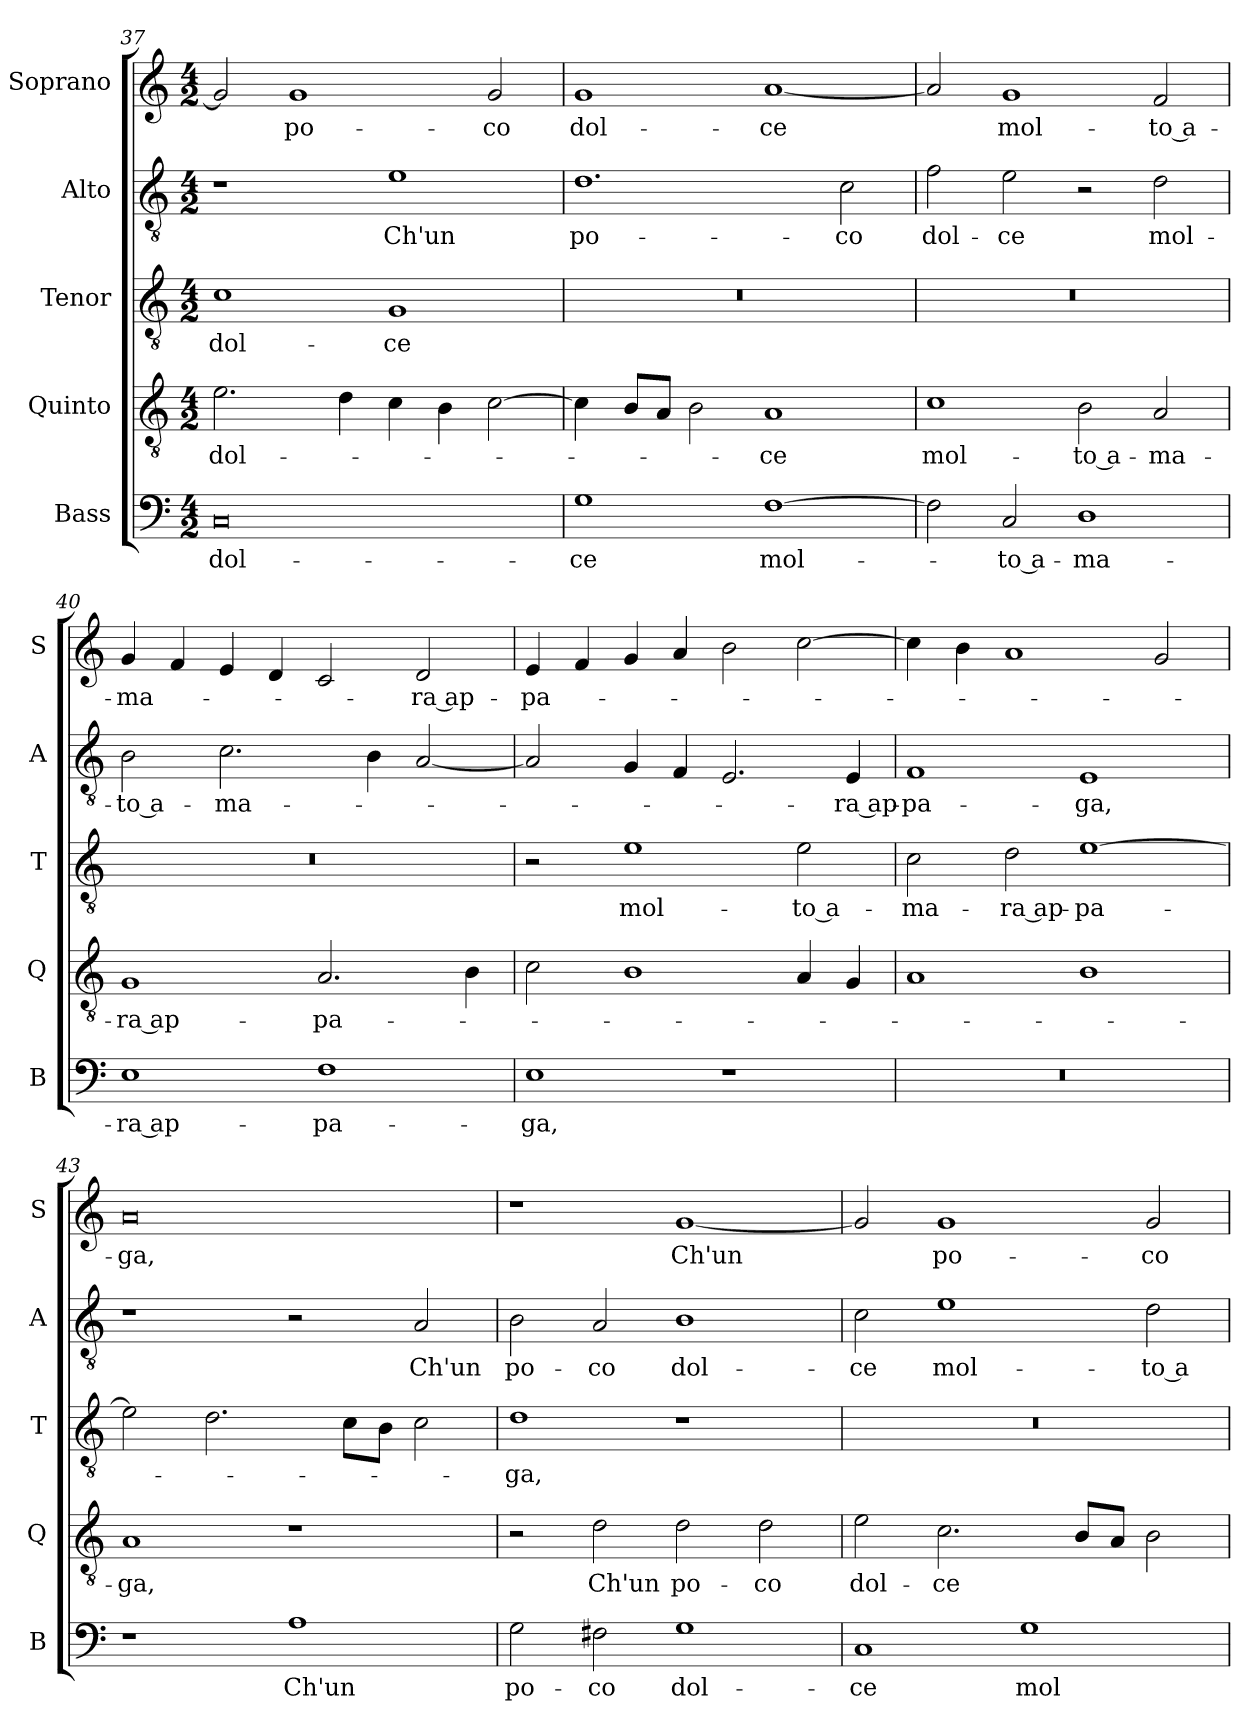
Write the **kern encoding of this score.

**kern	**text	**kern	**text	**kern	**text	**kern	**text	**kern	**text
*part5	*part5	*part4	*part4	*part3	*part3	*part2	*part2	*part1	*part1
*staff5	*staff5	*staff4	*staff4	*staff3	*staff3	*staff2	*staff2	*staff1	*staff1
*I"Bass	*	*I"Quinto	*	*I"Tenor	*	*I"Alto	*	*I"Soprano	*
*I'B	*	*I'Q	*	*I'T	*	*I'A	*	*I'S	*
*clefF4	*	*clefGv2	*	*clefGv2	*	*clefGv2	*	*clefG2	*
*k[]	*	*k[]	*	*k[]	*	*k[]	*	*k[]	*
*C:	*	*C:	*	*C:	*	*C:	*	*C:	*
*M4/2	*	*M4/2	*	*M4/2	*	*M4/2	*	*M4/2	*
=37	=37	=37	=37	=37	=37	=37	=37	=37	=37
!	!LO:LY:b	!	!LO:LY:b	!	!LO:LY:b	!	!	!	!
0C	dol-	2.e\	dol-	1c	dol-	1r	.	2g/]	.
!	!	!	!	!	!	!	!	!	!LO:LY:b
.	.	.	.	.	.	.	.	1g	po-
.	.	4d\	.	.	.	.	.	.	.
!	!	!	!	!	!LO:LY:b	!	!LO:LY:b	!	!
.	.	4c\	.	1G	-ce	1e	Ch'un	.	.
.	.	4B\	.	.	.	.	.	.	.
!	!	!	!	!	!	!	!	!	!LO:LY:b
.	.	[2c\	.	.	.	.	.	2g/	-co
=38	=38	=38	=38	=38	=38	=38	=38	=38	=38
!	!LO:LY:b	!	!	!	!	!	!LO:LY:b	!	!LO:LY:b
1G	-ce	4c\]	.	0r	.	1.d	po-	1g	dol-
.	.	8B/L	.	.	.	.	.	.	.
.	.	8A/J	.	.	.	.	.	.	.
.	.	2B\	.	.	.	.	.	.	.
!	!LO:LY:b	!	!LO:LY:b	!	!	!	!	!	!LO:LY:b
[1F	mol-	1A	-ce	.	.	.	.	[1a	-ce
!	!	!	!	!	!	!	!LO:LY:b	!	!
.	.	.	.	.	.	2c\	-co	.	.
!!LO:LB:g=z
=39	=39	=39	=39	=39	=39	=39	=39	=39	=39
!	!	!	!LO:LY:b	!	!	!	!LO:LY:b	!	!
2F\]	.	1c	mol-	0r	.	2f\	dol-	2a/]	.
!	!LO:LY:b	!	!	!	!	!	!LO:LY:b	!	!LO:LY:b
2C/	-to a-	.	.	.	.	2e\	-ce	1g	mol-
!	!LO:LY:b	!	!LO:LY:b	!	!	!	!	!	!
1D	-ma-	2B\	-to a-	.	.	2r	.	.	.
!	!	!	!LO:LY:b	!	!	!	!LO:LY:b	!	!LO:LY:b
.	.	2A/	-ma-	.	.	2d\	mol-	2f/	-to a-
=40	=40	=40	=40	=40	=40	=40	=40	=40	=40
!	!LO:LY:b	!	!LO:LY:b	!	!	!	!LO:LY:b	!	!LO:LY:b
1E	-ra ap-	1G	-ra ap-	0r	.	2B\	-to a-	4g/	-ma-
.	.	.	.	.	.	.	.	4f/	.
!	!	!	!	!	!	!	!LO:LY:b	!	!
.	.	.	.	.	.	2.c\	-ma-	4e/	.
.	.	.	.	.	.	.	.	4d/	.
!	!LO:LY:b	!	!LO:LY:b	!	!	!	!	!	!
1F	-pa-	2.A/	-pa-	.	.	.	.	2c/	.
.	.	.	.	.	.	4B\	.	.	.
!	!	!	!	!	!	!	!	!	!LO:LY:b
.	.	.	.	.	.	[2A/	.	2d/	-ra ap-
.	.	4B\	.	.	.	.	.	.	.
=41	=41	=41	=41	=41	=41	=41	=41	=41	=41
!	!LO:LY:b	!	!	!	!	!	!	!	!LO:LY:b
1E	-ga,	2c\	.	2r	.	2A/]	.	4e/	-pa-
.	.	.	.	.	.	.	.	4f/	.
!	!	!	!	!	!LO:LY:b	!	!	!	!
.	.	1B	.	1e	mol-	4G/	.	4g/	.
.	.	.	.	.	.	4F/	.	4a/	.
1r	.	.	.	.	.	2.E/	.	2b\	.
!	!	!	!	!	!LO:LY:b	!	!	!	!
.	.	4A/	.	2e\	-to a-	.	.	[2cc\	.
!	!	!	!	!	!	!	!LO:LY:b	!	!
.	.	4G/	.	.	.	4E/	-ra ap-	.	.
=42	=42	=42	=42	=42	=42	=42	=42	=42	=42
!	!	!	!	!	!LO:LY:b	!	!LO:LY:b	!	!
0r	.	1A	.	2c\	-ma-	1F	-pa-	4cc\]	.
.	.	.	.	.	.	.	.	4b\	.
!	!	!	!	!	!LO:LY:b	!	!	!	!
.	.	.	.	2d\	-ra ap-	.	.	1a	.
!	!	!	!	!	!LO:LY:b	!	!LO:LY:b	!	!
.	.	1B	.	[1e	-pa-	1E	-ga,	.	.
.	.	.	.	.	.	.	.	2g/	.
!!LO:PB:g=z
=43	=43	=43	=43	=43	=43	=43	=43	=43	=43
!	!	!	!LO:LY:b	!	!	!	!	!	!LO:LY:b
1r	.	1A	-ga,	2e\]	.	1r	.	0a	-ga,
.	.	.	.	2.d\	.	.	.	.	.
!	!LO:LY:b	!	!	!	!	!	!	!	!
1A	Ch'un	1r	.	.	.	2r	.	.	.
.	.	.	.	8c\L	.	.	.	.	.
.	.	.	.	8B\J	.	.	.	.	.
!	!	!	!	!	!	!	!LO:LY:b	!	!
.	.	.	.	2c\	.	2A/	Ch'un	.	.
=44	=44	=44	=44	=44	=44	=44	=44	=44	=44
!	!LO:LY:b	!	!	!	!LO:LY:b	!	!LO:LY:b	!	!
2G\	po-	2r	.	1d	-ga,	2B\	po-	1r	.
!	!LO:LY:b	!	!LO:LY:b	!	!	!	!LO:LY:b	!	!
2F#X\	-co	2d\	Ch'un	.	.	2A/	-co	.	.
!	!LO:LY:b	!	!LO:LY:b	!	!	!	!LO:LY:b	!	!LO:LY:b
1G	dol-	2d\	po-	1r	.	1B	dol-	[1g	Ch'un
!	!	!	!LO:LY:b	!	!	!	!	!	!
.	.	2d\	-co	.	.	.	.	.	.
=45	=45	=45	=45	=45	=45	=45	=45	=45	=45
!	!LO:LY:b	!	!LO:LY:b	!	!	!	!LO:LY:b	!	!
1C	-ce	2e\	dol-	0r	.	2c\	-ce	2g/]	.
!	!	!	!LO:LY:b	!	!	!	!LO:LY:b	!	!LO:LY:b
.	.	2.c\	-ce	.	.	1e	mol-	1g	po-
!	!LO:LY:b	!	!	!	!	!	!	!	!
1G	mol-	.	.	.	.	.	.	.	.
.	.	8B/L	.	.	.	.	.	.	.
.	.	8A/J	.	.	.	.	.	.	.
!	!	!	!	!	!	!	!LO:LY:b	!	!LO:LY:b
.	.	2B\	.	.	.	2d\	-to a-	2g/	-co
=	=	=	=	=	=	=	=	=	=
*-	*-	*-	*-	*-	*-	*-	*-	*-	*-
